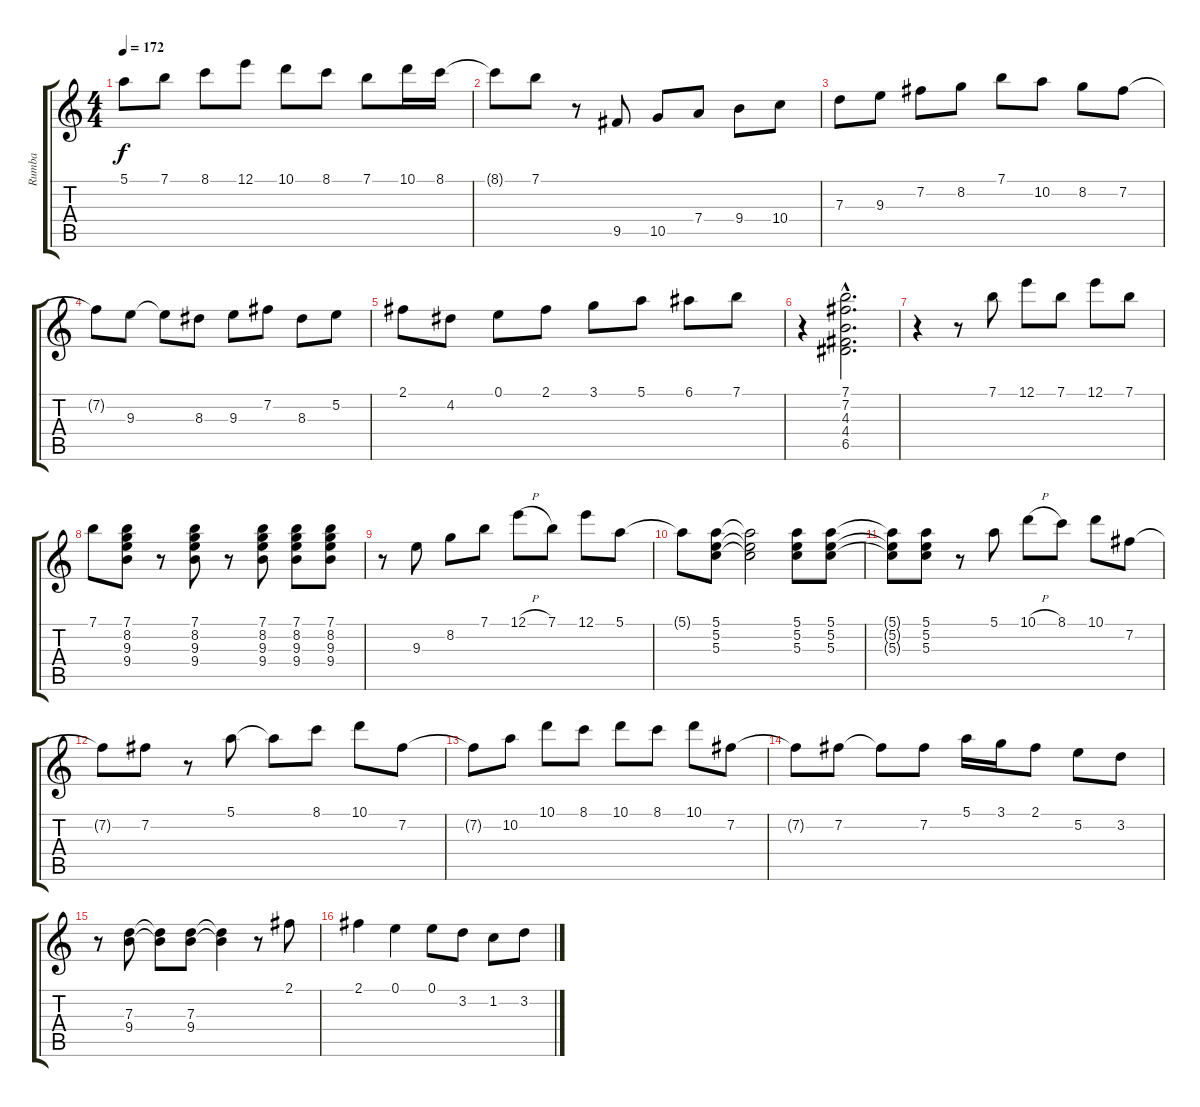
\track ("Rumba" "Rumba") {instrument acousticguitarnylon}
\staff {score tabs}
\tuning (E4 B3 G3 D3 A2 E2) {hide}
\ts (4 4)
\tempo 172
\clef g2
\ks c
5.1.8{dy f} 7.1.8 8.1.8 12.1.8 10.1.8 8.1.8 7.1.8 10.1.16 8.1.16 |
8.1{t}.8 7.1.8 r.8 9.5.8 10.5.8 7.4.8 9.4.8 10.4.8 |
7.3.8 9.3.8 7.2.8 8.2.8 7.1.8 10.2.8 8.2.8 7.2.8 |
7.2{t}.8 9.3.8 9.3{t}.8 8.3.8 9.3.8 7.2.8 8.3.8 5.2.8 |
2.1.8 4.2.8 0.1.8 2.1.8 3.1.8 5.1.8 6.1.8 7.1.8 |
r.4 (7.1{hac} 7.2{hac} 4.3{hac} 4.4{hac} 6.5{hac}).2{d} |
r.4 r.8 7.1.8 12.1.8 7.1.8 12.1.8 7.1.8 |
7.1.8 (7.1 8.2 9.3 9.4).8 r.8 (7.1 8.2 9.3 9.4).8 r.8 (7.1 8.2 9.3 9.4).8 (7.1 8.2 9.3 9.4).8 (7.1 8.2 9.3 9.4).8 |
r.8 9.3.8 8.2.8 7.1.8 12.1{h}.8 7.1.8 12.1.8 5.1.8 |
5.1{t}.8 (5.1 5.2 5.3).8 (5.1{t} 5.2{t} 5.3{t}).2 (5.1 5.2 5.3).8 (5.1 5.2 5.3).8 |
(5.1{t} 5.2{t} 5.3{t}).8 (5.1 5.2 5.3).8 r.8 5.1.8 10.1{h}.8 8.1.8 10.1.8 7.2.8 |
7.2{t}.8 7.2.8 r.8 5.1.8 5.1{t}.8 8.1.8 10.1.8 7.2.8 |
7.2{t}.8 10.2.8 10.1.8 8.1.8 10.1.8 8.1.8 10.1.8 7.2.8 |
7.2{t}.8 7.2.8 7.2{t}.8 7.2.8 5.1.16 3.1.16 2.1.8 5.2.8 3.2.8 |
r.8 (7.3 9.4).8 (7.3{t} 9.4{t}).8 (7.3 9.4).8 (7.3{t} 9.4{t}).4 r.8 2.1.8 |
2.1.4 0.1.4 0.1.8 3.2.8 1.2.8 3.2.8
